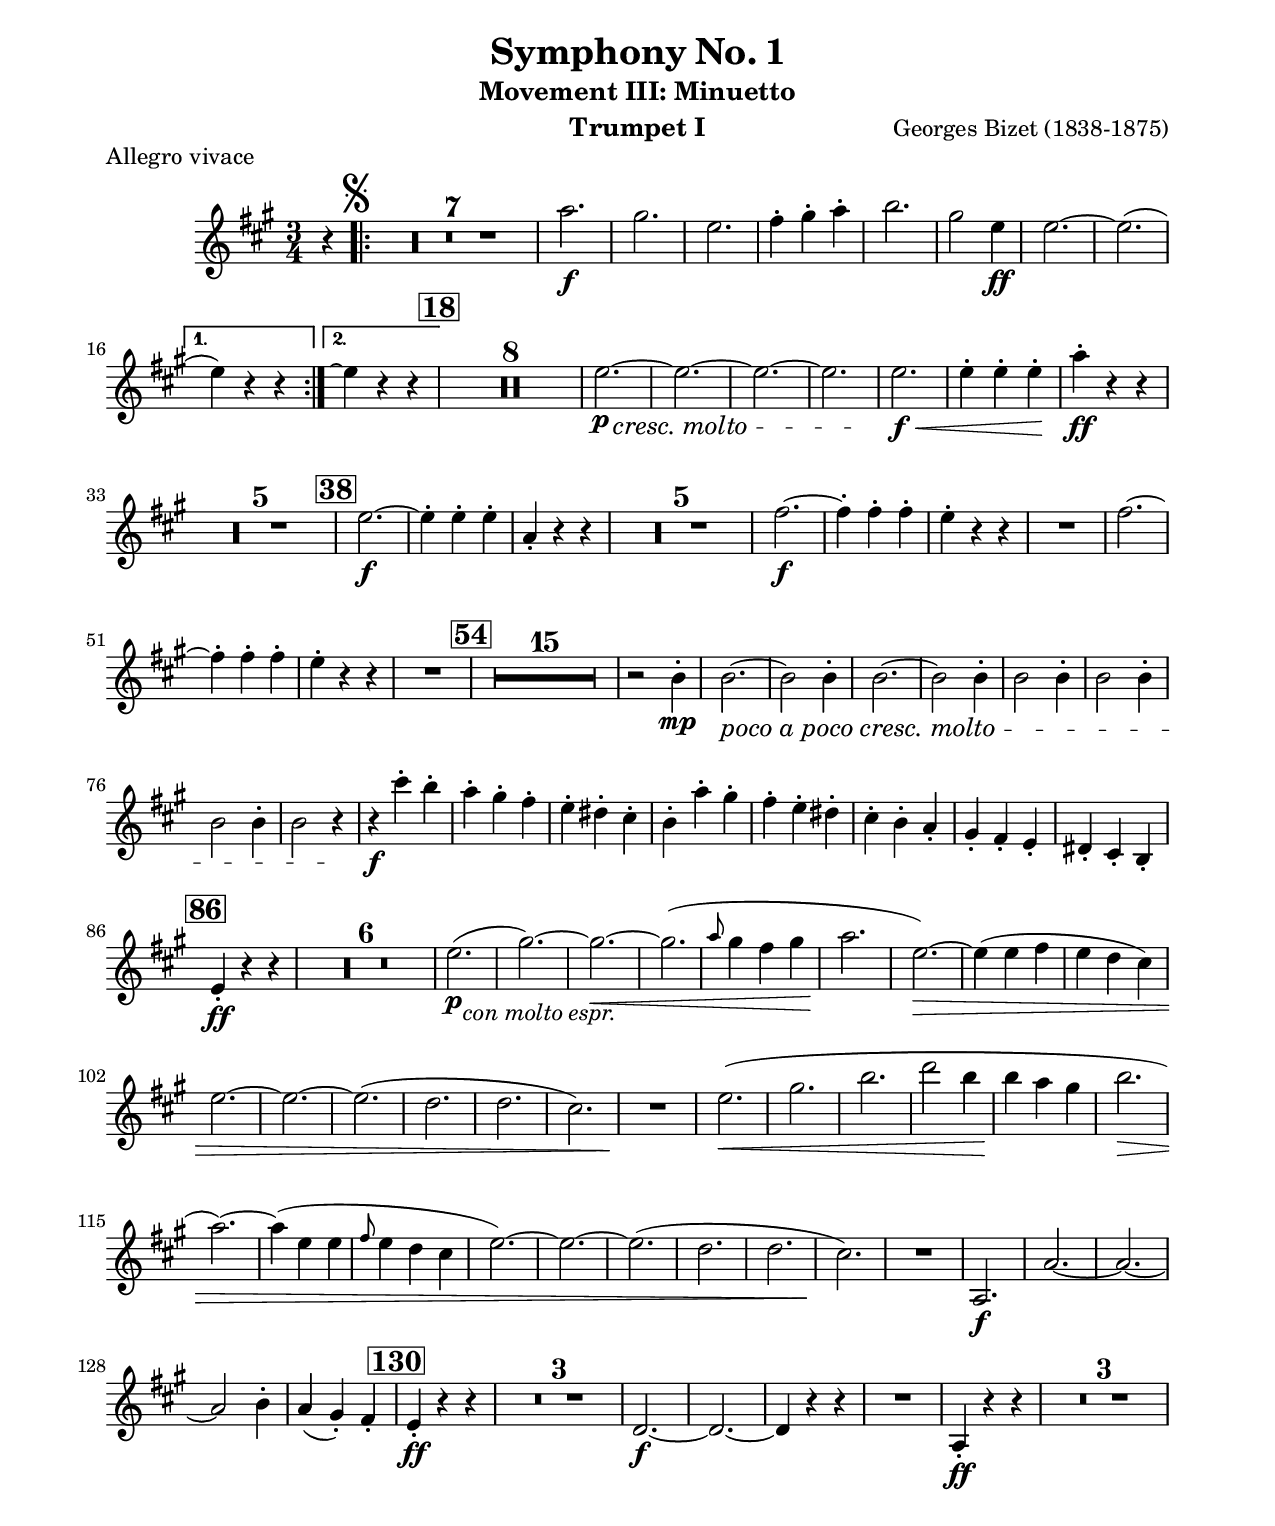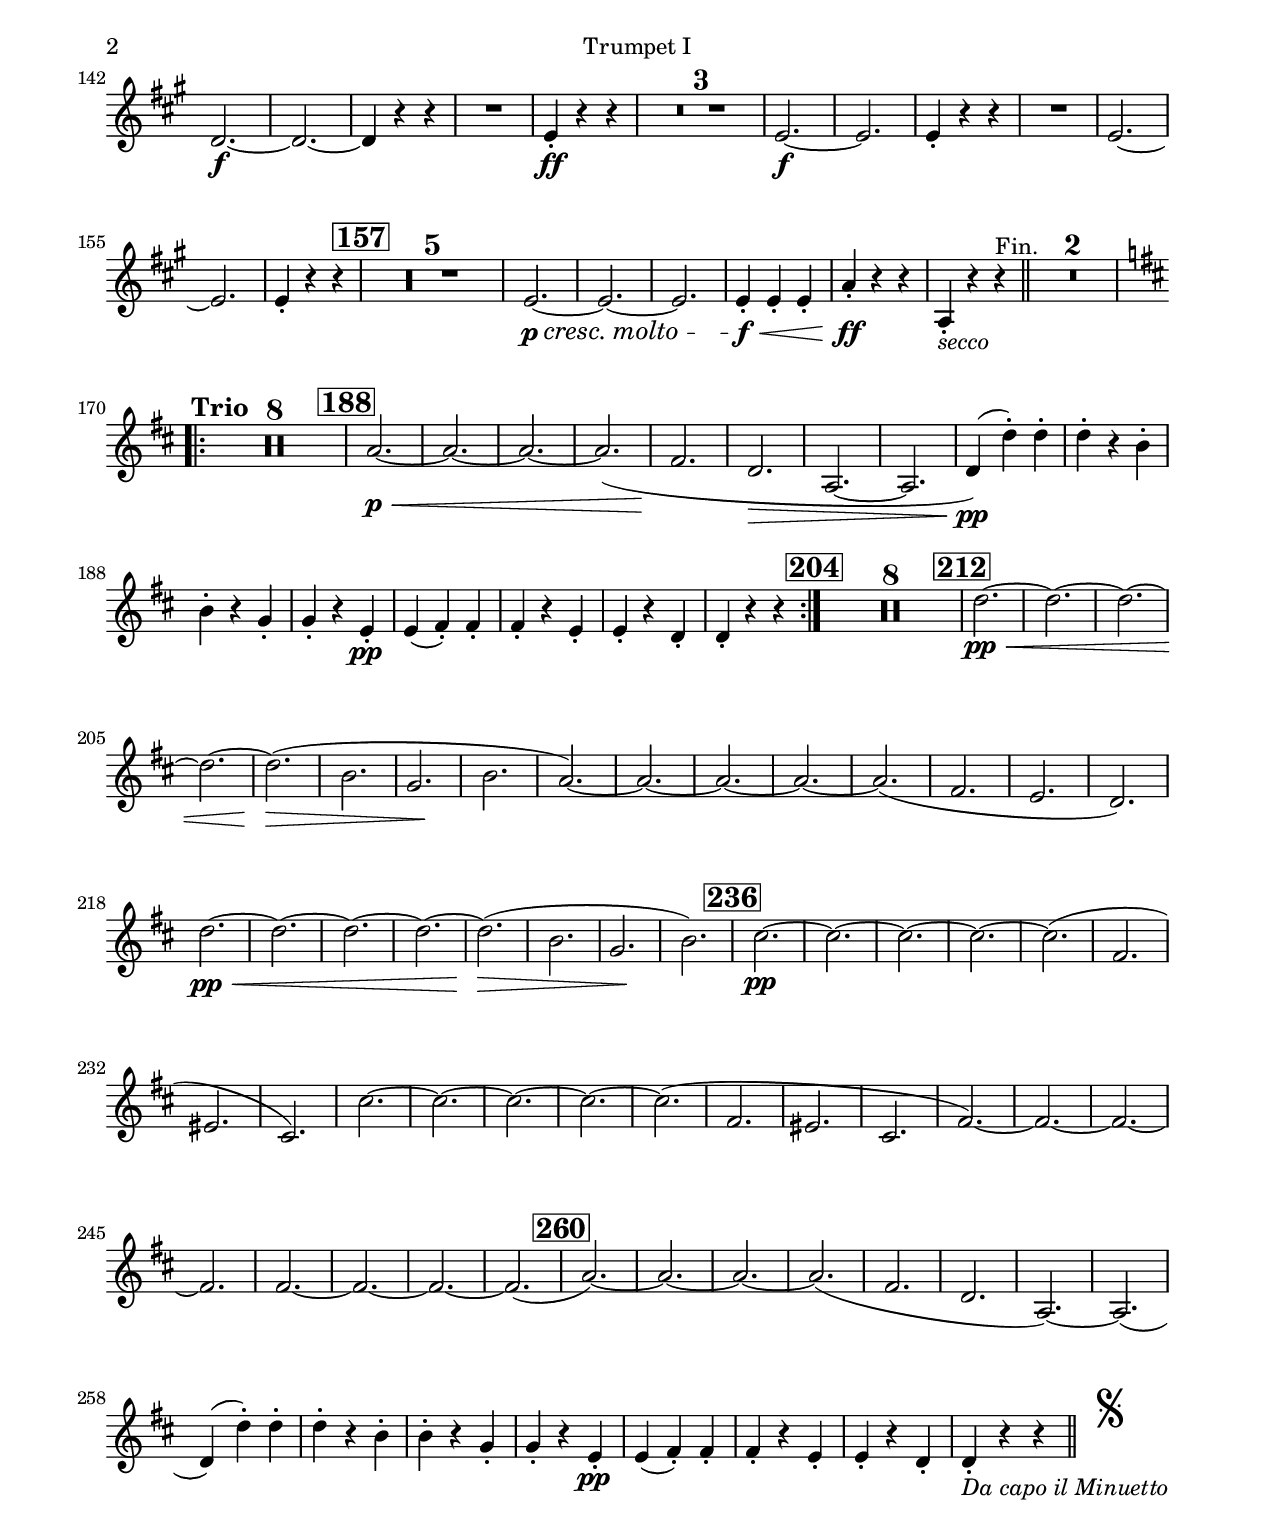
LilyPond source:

\version "2.13.5"

\include "defs.lyi" 
\version "2.13.5"

\include "defs.lyi"

trumpetOneMvtIIIDynamics = 
{
  \time 3/4
  \key g \major

  \partial 4 s4 |
  \repeat volta 2
  {
    s2.*7 |
    s2.\f |
    s2.*4 |
    s2 s4\ff |
    s2.*2 |
  }
  \alternative
  {
    {
      s2. |
    }
    {
      s2. |
    }
  }

%  \repeat volta 2
%  {
    s2.*8 |
    \crescTextCrescMolto 
    s4\p s\< s |
    s2.*2 |
    s4 s s\! |
    \crescHairpin
    s4\f\< s s |
    s s s\! |
    s\ff s s |
    s2.*5 |

    % 38
    s2.\f |
    s2.*7 |
    s2.\f |
    s2.*3 |
    s4 s s |
    s2.*3 |

    % 54
    s2.*15 |
    s4 s s\mp |
    \crescTextPocoAPocoCrescMolto
    s2.\< |
    s2.*6 |
    s2 s4\! |
    s4\f s s |
    s2.*6 |
    s4 s s |

    % 86
    s2.\!\ff |
    s2.*6 |
    s4\p s_\conmoltoespr s |
    s2. |
    \crescHairpin
    s2.\< |
    s2.*2 |
    s2.\! |
    s2.\> |
    s2.*8 |
    s2.\! |
    s2.\< |
    s2.*3 |
    s2.\! |
    s2.\> |
    s2.*8 |
    s2.\! |
    s2. |
    s4\f s s |
    s2.*4 |

    % 130
    s4\ff s s |
    s2.*3 |
    s4\f s s |
    s2.*3 |
    s4\ff s s |
    s2.*3 |
    s4\f s s |
    s2.*3 |
    s4\ff s s |
    s2.*3 |
    s4\f s s |
    s2.*3 |
    s4 s s |
    s2.*2 |

    % 157
    s2.*5 |
    \crescTextCrescMolto 
    s2.\p\< |
    s2. |
    s2. |
    \crescHairpin
    s4\!\f\< s s |
    s4\ff s s |
%  }
%  \alternative
%  {
%    {
%      s4-\secco s s |
%      s2.*2 |
%    }
%    {
      s4-\secco s s |
      s2.*2 |
%    }
%  }

  \key c \major

  % 173
  \repeat volta 2
  {
    s2.*8 |

    % 181
    s2.\p\< |
    s2.*3 |
    s2.\! |
    s2.\> |
    s2.*2 |
    s4\!\pp s s |
    s2.*2 |
    s4 s s\pp |
    s2.*4 |
  }

  % 197
%  \repeat volta 2
%  {
    s2.*8 |

    % 205
    \crescHairpin
    s4\pp\< s s |
    s2.*3 |
    s4\!\> s s |
    s2.*1 |
    s4 s\! s |
    s2.*9 |
    s4\pp\< s s |
    s2.*3 |
    s4\!\> s s |
    s2.*1 |
    s4 s\! s |
    s2. |

    % 229
    s2.\pp |
    s2.*23 |

    % 253
    s2.*11 |
    s4 s s\pp |
    s2.*3 |
%  }
%  \alternative
%  {
%    {
%      s2. |
%    }
%    {
      s4 s s |
%    }
%  }
}


trumpetOneMvtIIICues = 
{
  \time 3/4
  \key g \major

  \partial 4 s4 |

  s2.*169 |

  \key c \major

  s2.*96 |

}


trumpetOneMvtIIINotCues = 
{
  \time 3/4
  \key g \major

  \partial 4 s4 |

  s2.*169 |

  \key c \major

  s2.*96 |

}


trumpetOneMvtIIINotes = 
{
  \time 3/4
  \key g \major

  \partial 4 r4 |
  \repeat volta 2
  {
    R4*3*7 |
    g''2. |
    fis |
    d |
    e4-. fis-. g-. |
    a2. |
    fis2 d4 |
    d2.~ |
    d2.( |
  }
  \alternative
  {
    {
      d4) r r |
    }
    {
      d4\repeatTie r r |
    }
  }

  % 18
%  \repeat volta 2
%  {
    R4*3*8 |
    d2.~ |
    d2.~ |
    d2.~ |
    d2. |
    d2. |
    d4-. d-. d-. |
    g4-. r r |
    R4*3*5 |

    % 38
    d2.~ |
    d4-. d-. d-. |
    g,4-. r r |
    R4*3*5 |
    e'2.~ |
    e4-. e-. e-. |
    d4-. r r |
    R4*3 |
    e2.~ |
    e4-. e-. e-. |
    d4-. r r |
    R4*3 |

    % 54
    R4*3*15 |
    r2 a4-. |
    a2.~ |
    a2 a4-. |
    a2.~ |
    a2 a4-. |
    a2 a4-. |
    a2 a4-. |
    a2 a4-. |
    a2 r4 |
    r4 b'-. a-. |
    g-. fis-. e-. |
    d-. cis-. b-. |
    a-. g'-. fis-. |
    e-. d-. cis-. |
    b-. a-. g-. |
    fis-. e-. d-. |
    cis-. b-. a-. |

    % 86
    d-. r r |
    R4*3*6 |
    d'2.( |
    fis2.~) |
    fis2.~ |
    fis2.( |
    \grace g8 fis4 e fis |
    g2. |
    d2.)~ |
    d4( d e |
    d c b) |
    d2.~ |
    d2.~ |
    d2.( |
    c2. |
    c2. |
    b2.) |
    R4*3 |
    d2.( |
    fis2. |
    a2. |
    c2 a4 |
    a g fis |
    a2. |
    g2.~) |
    g4( d d |
    \grace e8 d4 c b |
    d2.~) |
    d2.~ |
    d2.( |
    c2. |
    c2. |
    b2.) |
    R4*3 |
    g,2. |
    g'2.~ |
    g2.~ |
    g2 a4-. |
    g( fis-.) e-. |

    % 130
    d4-. r r |
    R4*3*3 |
    c2.~ |
    c2.~ |
    c4 r r |
    R4*3 |
    g4-. r r |
    R4*3*3 |
    c2.~ |
    c2.~ |
    c4 r r |
    R4*3 |
    d4-. r r |
    R4*3*3 |
    d2.~ |
    d2. |
    d4-. r r |
    R4*3 |
    d2.~ |
    d2. |
    d4-. r r |

    % 157
    R4*3*5 |
    d2.~ |
    d2.~ |
    d2. |
    d4-. d-. d-. |
    g4-. r r |
%  }
%  \alternative
%  {
%    {
%      g,4-. r r |
%      R4*3*2 |
%    }
%    {
      g,4-. r r |
      R4*3*2 |
%    }
%  }

  \key c \major

  % 173
  \repeat volta 2
  {
    R4*3*8 |

    % 181
    g'2.~ |
    g2.~ |
    g2.~ |
    g2.( |
    e2. |
    c2. |
    g2.~ |
    g2. |
    c4)( c'-.) c-. |
    c-. r a-. |
    a-. r f-. |
    f-. r d-. |
    d( e-.) e-. |
    e-. r d-. |
    d-. r c-. |
    c-. r r |
  }

  % 197
%  \repeat volta 2
%  {
    R4*3*8 |

    % 205
    c'2.~ |
    c2.~ |
    c2.~ |
    c2.~ |
    c2.( |
    a2. |
    f2. |
    a2. |
    g2.~) |
    g2.~ |
    g2.~ |
    g2.~ |
    g2.( |
    e2. |
    d2. |
    c2.) |
    c'2.~ |
    c2.~ |
    c2.~ |
    c2.~ |
    c2.( |
    a2. |
    f2. |
    a2.) |

    % 229
    b2.~ |
    b2.~ |
    b2.~ |
    b2.~ |
    b2.( |
    e,2. |
    dis2. |
    b2.) |
    b'2.~ |
    b2.~ |
    b2.~ |
    b2.~ |
    b2.( |
    e,2. |
    dis2. |
    b2. |
    e2.~) |
    e2.~ |
    e2.~ |
    e2. |
    e2.~ |
    e2.~ |
    e2.~ |
    e2.( |

    % 253
    g2.~) |
    g2.~ |
    g2.~ |
    g2.( |
    e2. |
    c2. |
    g2.~) |
    g2.( |
    c4)( c'-.) c-. |
    c-. r a-. |
    a-. r f-. |
    f-. r d-. |
    d( e-.) e-. |
    e-. r d-. |
    d-. r c-. |
%  }
%  \alternative
%  {
%    {
%      c-. r r |
%    }
%    {
      c-. r r |
%    }
%  }
}

trumpetOneMvtIIIScore = \relative c' { << \trumpetOneMvtIIINotes \trumpetOneMvtIIINotCues \trumpetOneMvtIIIDynamics >> }
trumpetBesOneMvtIIIScore = \transpose bes c \relative c'' { << \trumpetOneMvtIIINotes \trumpetOneMvtIIINotCues \trumpetOneMvtIIIDynamics >> }
trumpetBesOneMvtIIIPart  = \transpose bes c \relative c'' { << \trumpetOneMvtIIINotes \trumpetOneMvtIIICues    \trumpetOneMvtIIIDynamics >> }
 

instrument = "Trumpet I"

notesMvtIII = \trumpetBesOneMvtIIIPart

\include "Part.lyi"

